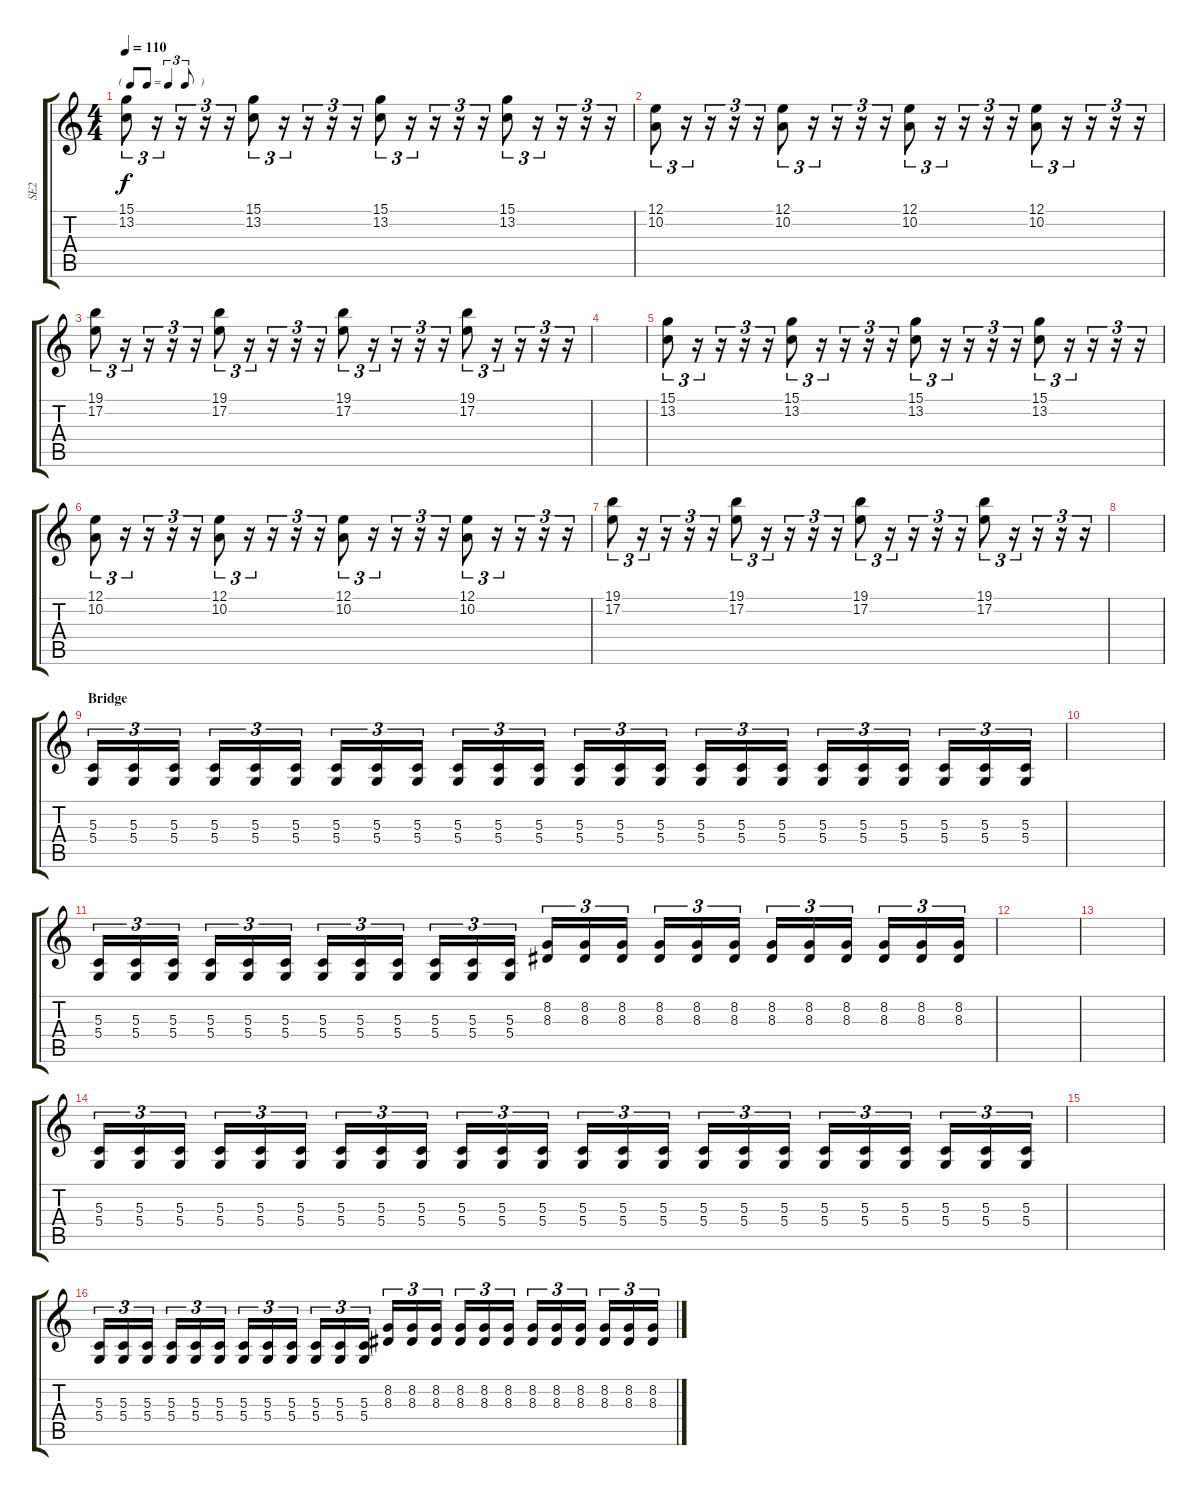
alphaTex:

\track ("SE2" "SE2") {instrument stringensemble1}
\staff {score tabs}
\tuning (E4 B3 G3 D3 A2 E2) {hide}
\ts (4 4)
\tf triplet8th
\tempo 110
\clef g2
\ks c
(15.1 13.2).8{tu (3 2) dy f} r.16{tu (3 2)} r.16{tu (3 2)} r.16{tu (3 2)} r.16{tu (3 2)} (15.1 13.2).8{tu (3 2)} r.16{tu (3 2)} r.16{tu (3 2)} r.16{tu (3 2)} r.16{tu (3 2)} (15.1 13.2).8{tu (3 2)} r.16{tu (3 2)} r.16{tu (3 2)} r.16{tu (3 2)} r.16{tu (3 2)} (15.1 13.2).8{tu (3 2)} r.16{tu (3 2)} r.16{tu (3 2)} r.16{tu (3 2)} r.16{tu (3 2)} |
(12.1 10.2).8{tu (3 2)} r.16{tu (3 2)} r.16{tu (3 2)} r.16{tu (3 2)} r.16{tu (3 2)} (12.1 10.2).8{tu (3 2)} r.16{tu (3 2)} r.16{tu (3 2)} r.16{tu (3 2)} r.16{tu (3 2)} (12.1 10.2).8{tu (3 2)} r.16{tu (3 2)} r.16{tu (3 2)} r.16{tu (3 2)} r.16{tu (3 2)} (12.1 10.2).8{tu (3 2)} r.16{tu (3 2)} r.16{tu (3 2)} r.16{tu (3 2)} r.16{tu (3 2)} |
(19.1 17.2).8{tu (3 2)} r.16{tu (3 2)} r.16{tu (3 2)} r.16{tu (3 2)} r.16{tu (3 2)} (19.1 17.2).8{tu (3 2)} r.16{tu (3 2)} r.16{tu (3 2)} r.16{tu (3 2)} r.16{tu (3 2)} (19.1 17.2).8{tu (3 2)} r.16{tu (3 2)} r.16{tu (3 2)} r.16{tu (3 2)} r.16{tu (3 2)} (19.1 17.2).8{tu (3 2)} r.16{tu (3 2)} r.16{tu (3 2)} r.16{tu (3 2)} r.16{tu (3 2)} |
|
(15.1 13.2).8{tu (3 2)} r.16{tu (3 2)} r.16{tu (3 2)} r.16{tu (3 2)} r.16{tu (3 2)} (15.1 13.2).8{tu (3 2)} r.16{tu (3 2)} r.16{tu (3 2)} r.16{tu (3 2)} r.16{tu (3 2)} (15.1 13.2).8{tu (3 2)} r.16{tu (3 2)} r.16{tu (3 2)} r.16{tu (3 2)} r.16{tu (3 2)} (15.1 13.2).8{tu (3 2)} r.16{tu (3 2)} r.16{tu (3 2)} r.16{tu (3 2)} r.16{tu (3 2)} |
(12.1 10.2).8{tu (3 2)} r.16{tu (3 2)} r.16{tu (3 2)} r.16{tu (3 2)} r.16{tu (3 2)} (12.1 10.2).8{tu (3 2)} r.16{tu (3 2)} r.16{tu (3 2)} r.16{tu (3 2)} r.16{tu (3 2)} (12.1 10.2).8{tu (3 2)} r.16{tu (3 2)} r.16{tu (3 2)} r.16{tu (3 2)} r.16{tu (3 2)} (12.1 10.2).8{tu (3 2)} r.16{tu (3 2)} r.16{tu (3 2)} r.16{tu (3 2)} r.16{tu (3 2)} |
(19.1 17.2).8{tu (3 2)} r.16{tu (3 2)} r.16{tu (3 2)} r.16{tu (3 2)} r.16{tu (3 2)} (19.1 17.2).8{tu (3 2)} r.16{tu (3 2)} r.16{tu (3 2)} r.16{tu (3 2)} r.16{tu (3 2)} (19.1 17.2).8{tu (3 2)} r.16{tu (3 2)} r.16{tu (3 2)} r.16{tu (3 2)} r.16{tu (3 2)} (19.1 17.2).8{tu (3 2)} r.16{tu (3 2)} r.16{tu (3 2)} r.16{tu (3 2)} r.16{tu (3 2)} |
|
\section ("" "Bridge")
(5.3 5.4).16{tu (3 2)} (5.3 5.4).16{tu (3 2)} (5.3 5.4).16{tu (3 2)} (5.3 5.4).16{tu (3 2)} (5.3 5.4).16{tu (3 2)} (5.3 5.4).16{tu (3 2)} (5.3 5.4).16{tu (3 2)} (5.3 5.4).16{tu (3 2)} (5.3 5.4).16{tu (3 2)} (5.3 5.4).16{tu (3 2)} (5.3 5.4).16{tu (3 2)} (5.3 5.4).16{tu (3 2)} (5.3 5.4).16{tu (3 2)} (5.3 5.4).16{tu (3 2)} (5.3 5.4).16{tu (3 2)} (5.3 5.4).16{tu (3 2)} (5.3 5.4).16{tu (3 2)} (5.3 5.4).16{tu (3 2)} (5.3 5.4).16{tu (3 2)} (5.3 5.4).16{tu (3 2)} (5.3 5.4).16{tu (3 2)} (5.3 5.4).16{tu (3 2)} (5.3 5.4).16{tu (3 2)} (5.3 5.4).16{tu (3 2)} |
|
(5.3 5.4).16{tu (3 2)} (5.3 5.4).16{tu (3 2)} (5.3 5.4).16{tu (3 2)} (5.3 5.4).16{tu (3 2)} (5.3 5.4).16{tu (3 2)} (5.3 5.4).16{tu (3 2)} (5.3 5.4).16{tu (3 2)} (5.3 5.4).16{tu (3 2)} (5.3 5.4).16{tu (3 2)} (5.3 5.4).16{tu (3 2)} (5.3 5.4).16{tu (3 2)} (5.3 5.4).16{tu (3 2)} (8.2 8.3).16{tu (3 2)} (8.2 8.3).16{tu (3 2)} (8.2 8.3).16{tu (3 2)} (8.2 8.3).16{tu (3 2)} (8.2 8.3).16{tu (3 2)} (8.2 8.3).16{tu (3 2)} (8.2 8.3).16{tu (3 2)} (8.2 8.3).16{tu (3 2)} (8.2 8.3).16{tu (3 2)} (8.2 8.3).16{tu (3 2)} (8.2 8.3).16{tu (3 2)} (8.2 8.3).16{tu (3 2)} |
|
|
(5.3 5.4).16{tu (3 2)} (5.3 5.4).16{tu (3 2)} (5.3 5.4).16{tu (3 2)} (5.3 5.4).16{tu (3 2)} (5.3 5.4).16{tu (3 2)} (5.3 5.4).16{tu (3 2)} (5.3 5.4).16{tu (3 2)} (5.3 5.4).16{tu (3 2)} (5.3 5.4).16{tu (3 2)} (5.3 5.4).16{tu (3 2)} (5.3 5.4).16{tu (3 2)} (5.3 5.4).16{tu (3 2)} (5.3 5.4).16{tu (3 2)} (5.3 5.4).16{tu (3 2)} (5.3 5.4).16{tu (3 2)} (5.3 5.4).16{tu (3 2)} (5.3 5.4).16{tu (3 2)} (5.3 5.4).16{tu (3 2)} (5.3 5.4).16{tu (3 2)} (5.3 5.4).16{tu (3 2)} (5.3 5.4).16{tu (3 2)} (5.3 5.4).16{tu (3 2)} (5.3 5.4).16{tu (3 2)} (5.3 5.4).16{tu (3 2)} |
|
(5.3 5.4).16{tu (3 2)} (5.3 5.4).16{tu (3 2)} (5.3 5.4).16{tu (3 2)} (5.3 5.4).16{tu (3 2)} (5.3 5.4).16{tu (3 2)} (5.3 5.4).16{tu (3 2)} (5.3 5.4).16{tu (3 2)} (5.3 5.4).16{tu (3 2)} (5.3 5.4).16{tu (3 2)} (5.3 5.4).16{tu (3 2)} (5.3 5.4).16{tu (3 2)} (5.3 5.4).16{tu (3 2)} (8.2 8.3).16{tu (3 2)} (8.2 8.3).16{tu (3 2)} (8.2 8.3).16{tu (3 2)} (8.2 8.3).16{tu (3 2)} (8.2 8.3).16{tu (3 2)} (8.2 8.3).16{tu (3 2)} (8.2 8.3).16{tu (3 2)} (8.2 8.3).16{tu (3 2)} (8.2 8.3).16{tu (3 2)} (8.2 8.3).16{tu (3 2)} (8.2 8.3).16{tu (3 2)} (8.2 8.3).16{tu (3 2)}
